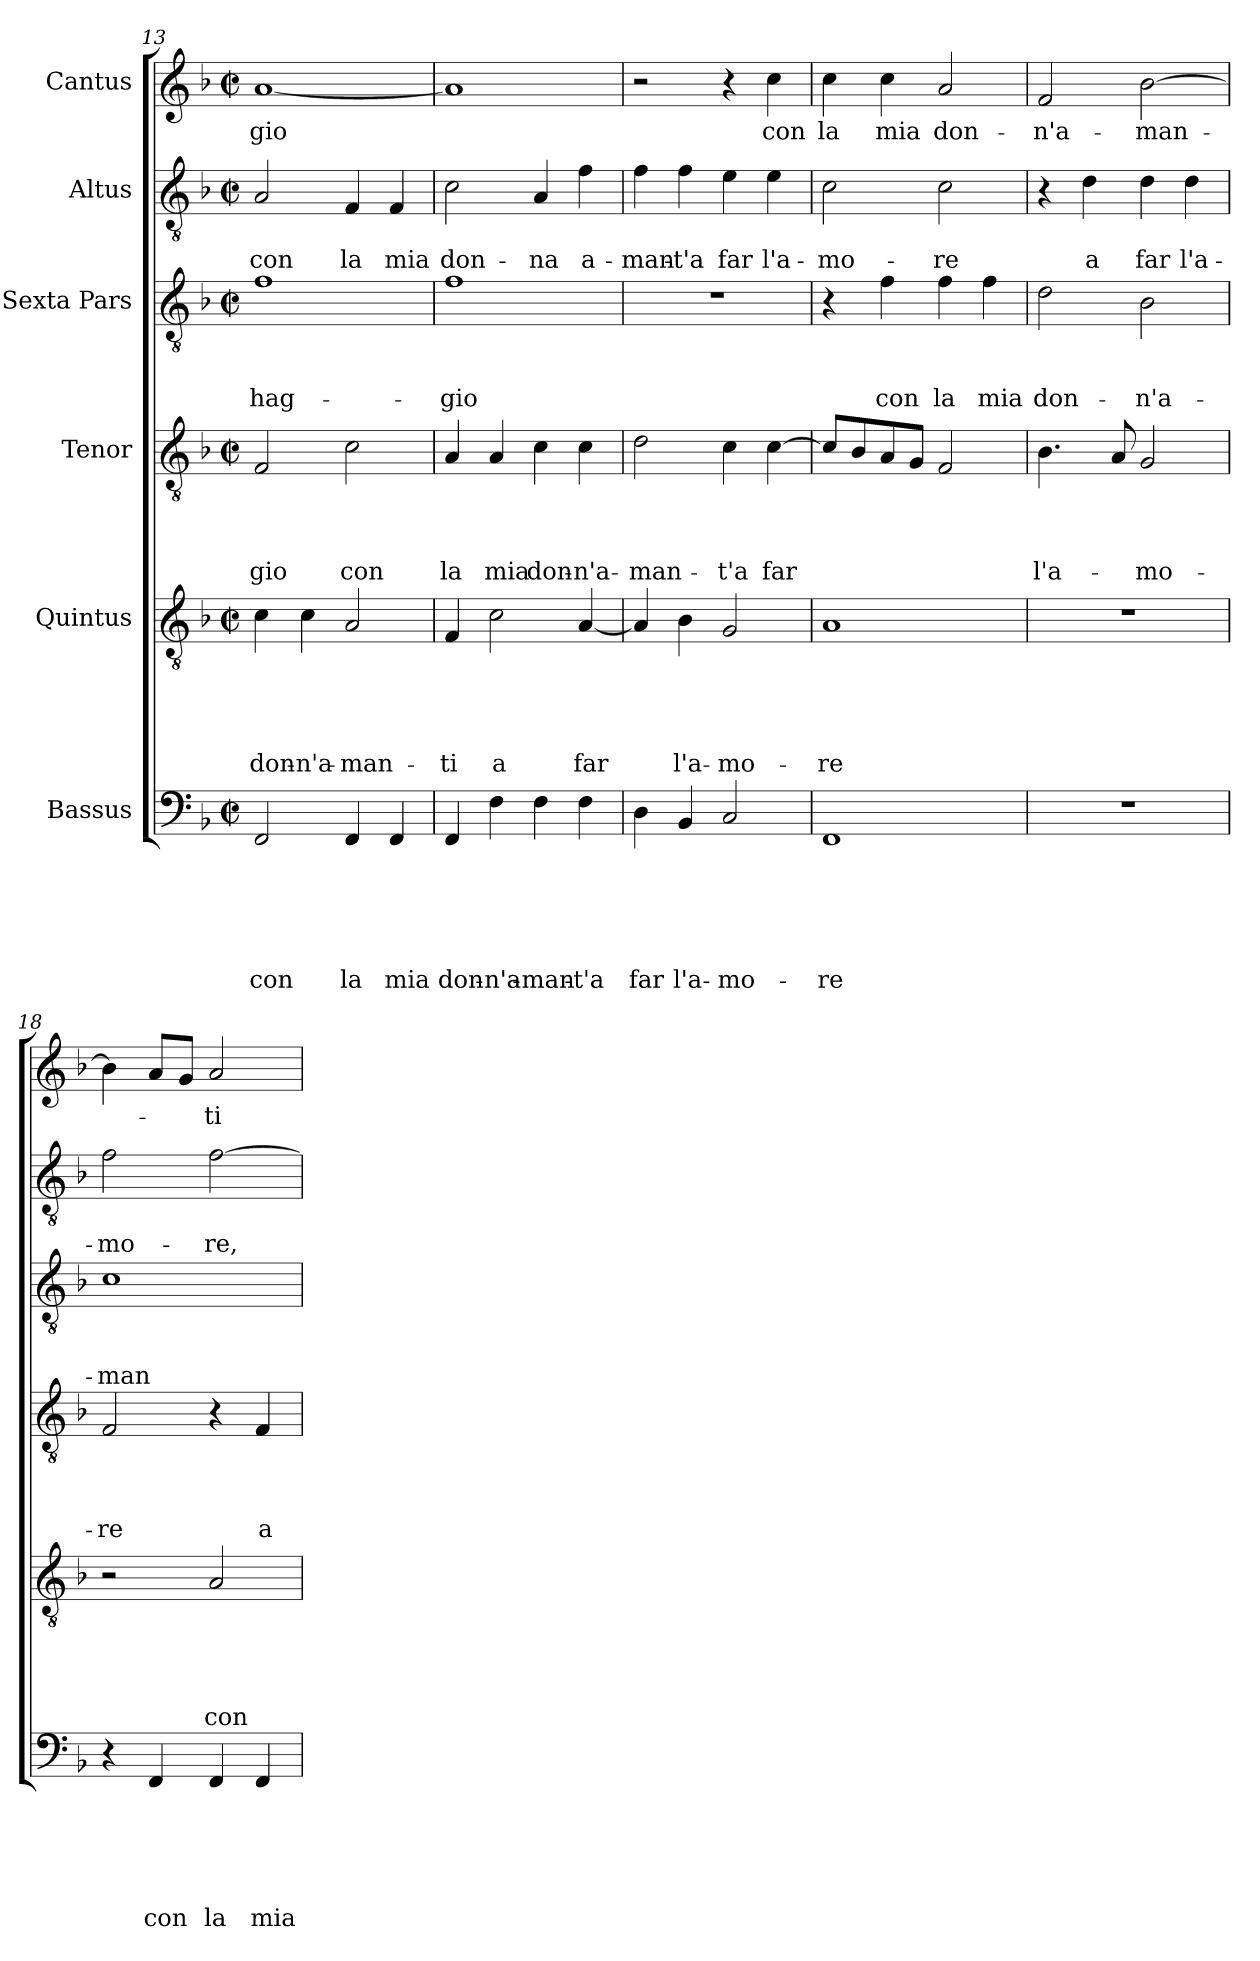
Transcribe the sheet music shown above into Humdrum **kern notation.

**kern	**text	**text	**text	**text	**text	**text	**kern	**text	**text	**text	**text	**text	**kern	**text	**text	**text	**text	**kern	**text	**text	**text	**kern	**text	**text	**kern	**text
*part6	*part6	*part6	*part6	*part6	*part6	*part6	*part5	*part5	*part5	*part5	*part5	*part5	*part4	*part4	*part4	*part4	*part4	*part3	*part3	*part3	*part3	*part2	*part2	*part2	*part1	*part1
*staff6	*staff6	*staff6	*staff6	*staff6	*staff6	*staff6	*staff5	*staff5	*staff5	*staff5	*staff5	*staff5	*staff4	*staff4	*staff4	*staff4	*staff4	*staff3	*staff3	*staff3	*staff3	*staff2	*staff2	*staff2	*staff1	*staff1
*I"Bassus	*	*	*	*	*	*	*I"Quintus	*	*	*	*	*	*I"Tenor	*	*	*	*	*I"Sexta Pars	*	*	*	*I"Altus	*	*	*I"Cantus	*
*clefF4	*	*	*	*	*	*	*clefGv2	*	*	*	*	*	*clefGv2	*	*	*	*	*clefGv2	*	*	*	*clefGv2	*	*	*clefG2	*
*k[b-]	*	*	*	*	*	*	*k[b-]	*	*	*	*	*	*k[b-]	*	*	*	*	*k[b-]	*	*	*	*k[b-]	*	*	*k[b-]	*
*F:	*	*	*	*	*	*	*F:	*	*	*	*	*	*F:	*	*	*	*	*F:	*	*	*	*F:	*	*	*F:	*
*M2/2	*	*	*	*	*	*	*M2/2	*	*	*	*	*	*M2/2	*	*	*	*	*M2/2	*	*	*	*M2/2	*	*	*M2/2	*
*met(c|)	*	*	*	*	*	*	*met(c|)	*	*	*	*	*	*met(c|)	*	*	*	*	*met(c|)	*	*	*	*met(c|)	*	*	*met(c|)	*
=13	=13	=13	=13	=13	=13	=13	=13	=13	=13	=13	=13	=13	=13	=13	=13	=13	=13	=13	=13	=13	=13	=13	=13	=13	=13	=13
2FF/	.	.	.	.	.	con	4c\	.	.	.	.	don-	2F/	.	.	.	-gio	1f	.	.	hag-	2A/	.	con	[1a	-gio
.	.	.	.	.	.	.	4c\	.	.	.	.	-n'a-	.	.	.	.	.	.	.	.	.	.	.	.	.	.
4FF/	.	.	.	.	.	la	2A/	.	.	.	.	-man-	2c\	.	.	.	con	.	.	.	.	4F/	.	la	.	.
4FF/	.	.	.	.	.	mia	.	.	.	.	.	.	.	.	.	.	.	.	.	.	.	4F/	.	mia	.	.
=14	=14	=14	=14	=14	=14	=14	=14	=14	=14	=14	=14	=14	=14	=14	=14	=14	=14	=14	=14	=14	=14	=14	=14	=14	=14	=14
4FF/	.	.	.	.	.	don-	4F/	.	.	.	.	-ti	4A/	.	.	.	la	1f	.	.	-gio	2c\	.	don-	1a]	.
4F\	.	.	.	.	.	-n'a-	2c\	.	.	.	.	a	4A/	.	.	.	mia	.	.	.	.	.	.	.	.	.
4F\	.	.	.	.	.	-man-	.	.	.	.	.	.	4c\	.	.	.	don-	.	.	.	.	4A/	.	-na	.	.
4F\	.	.	.	.	.	-t'a	[4A/	.	.	.	.	far	4c\	.	.	.	-n'a-	.	.	.	.	4f\	.	a-	.	.
=15	=15	=15	=15	=15	=15	=15	=15	=15	=15	=15	=15	=15	=15	=15	=15	=15	=15	=15	=15	=15	=15	=15	=15	=15	=15	=15
4D\	.	.	.	.	.	far	4A/]	.	.	.	.	.	2d\	.	.	.	-man-	1r	.	.	.	4f\	.	-man-	2r	.
4BB-/	.	.	.	.	.	l'a-	4B-\	.	.	.	.	l'a-	.	.	.	.	.	.	.	.	.	4f\	.	-t'a	.	.
2C/	.	.	.	.	.	-mo-	2G/	.	.	.	.	-mo-	4c\	.	.	.	-t'a	.	.	.	.	4e\	.	far	4r	.
.	.	.	.	.	.	.	.	.	.	.	.	.	[4c\	.	.	.	far	.	.	.	.	4e\	.	l'a-	4cc\	con
=16	=16	=16	=16	=16	=16	=16	=16	=16	=16	=16	=16	=16	=16	=16	=16	=16	=16	=16	=16	=16	=16	=16	=16	=16	=16	=16
1FF	.	.	.	.	.	-re	1A	.	.	.	.	-re	8c/L]	.	.	.	.	4r	.	.	.	2c\	.	-mo-	4cc\	la
.	.	.	.	.	.	.	.	.	.	.	.	.	8B-/	.	.	.	.	.	.	.	.	.	.	.	.	.
.	.	.	.	.	.	.	.	.	.	.	.	.	8A/	.	.	.	.	4f\	.	.	con	.	.	.	4cc\	mia
.	.	.	.	.	.	.	.	.	.	.	.	.	8G/J	.	.	.	.	.	.	.	.	.	.	.	.	.
.	.	.	.	.	.	.	.	.	.	.	.	.	2F/	.	.	.	.	4f\	.	.	la	2c\	.	-re	2a/	don-
.	.	.	.	.	.	.	.	.	.	.	.	.	.	.	.	.	.	4f\	.	.	mia	.	.	.	.	.
=17	=17	=17	=17	=17	=17	=17	=17	=17	=17	=17	=17	=17	=17	=17	=17	=17	=17	=17	=17	=17	=17	=17	=17	=17	=17	=17
1r	.	.	.	.	.	.	1r	.	.	.	.	.	4.B-\	.	.	.	l'a-	2d\	.	.	don-	4r	.	.	2f/	-n'a-
.	.	.	.	.	.	.	.	.	.	.	.	.	.	.	.	.	.	.	.	.	.	4d\	.	a	.	.
.	.	.	.	.	.	.	.	.	.	.	.	.	8A/	.	.	.	.	.	.	.	.	.	.	.	.	.
.	.	.	.	.	.	.	.	.	.	.	.	.	2G/	.	.	.	-mo-	2B-\	.	.	-n'a-	4d\	.	far	[2b-\	-man-
.	.	.	.	.	.	.	.	.	.	.	.	.	.	.	.	.	.	.	.	.	.	4d\	.	l'a-	.	.
!!LO:LB:g=z
=18	=18	=18	=18	=18	=18	=18	=18	=18	=18	=18	=18	=18	=18	=18	=18	=18	=18	=18	=18	=18	=18	=18	=18	=18	=18	=18
4r	.	.	.	.	.	.	2r	.	.	.	.	.	2F/	.	.	.	-re	1c	.	.	-man-	2f\	.	-mo-	4b-\]	.
4FF/	.	.	.	.	.	con	.	.	.	.	.	.	.	.	.	.	.	.	.	.	.	.	.	.	8a/L	.
.	.	.	.	.	.	.	.	.	.	.	.	.	.	.	.	.	.	.	.	.	.	.	.	.	8g/J	.
4FF/	.	.	.	.	.	la	2A/	.	.	.	.	con	4r	.	.	.	.	.	.	.	.	[2f\	.	-re,	2a/	-ti
4FF/	.	.	.	.	.	mia	.	.	.	.	.	.	4F/	.	.	.	a-	.	.	.	.	.	.	.	.	.
=	=	=	=	=	=	=	=	=	=	=	=	=	=	=	=	=	=	=	=	=	=	=	=	=	=	=
*-	*-	*-	*-	*-	*-	*-	*-	*-	*-	*-	*-	*-	*-	*-	*-	*-	*-	*-	*-	*-	*-	*-	*-	*-	*-	*-
